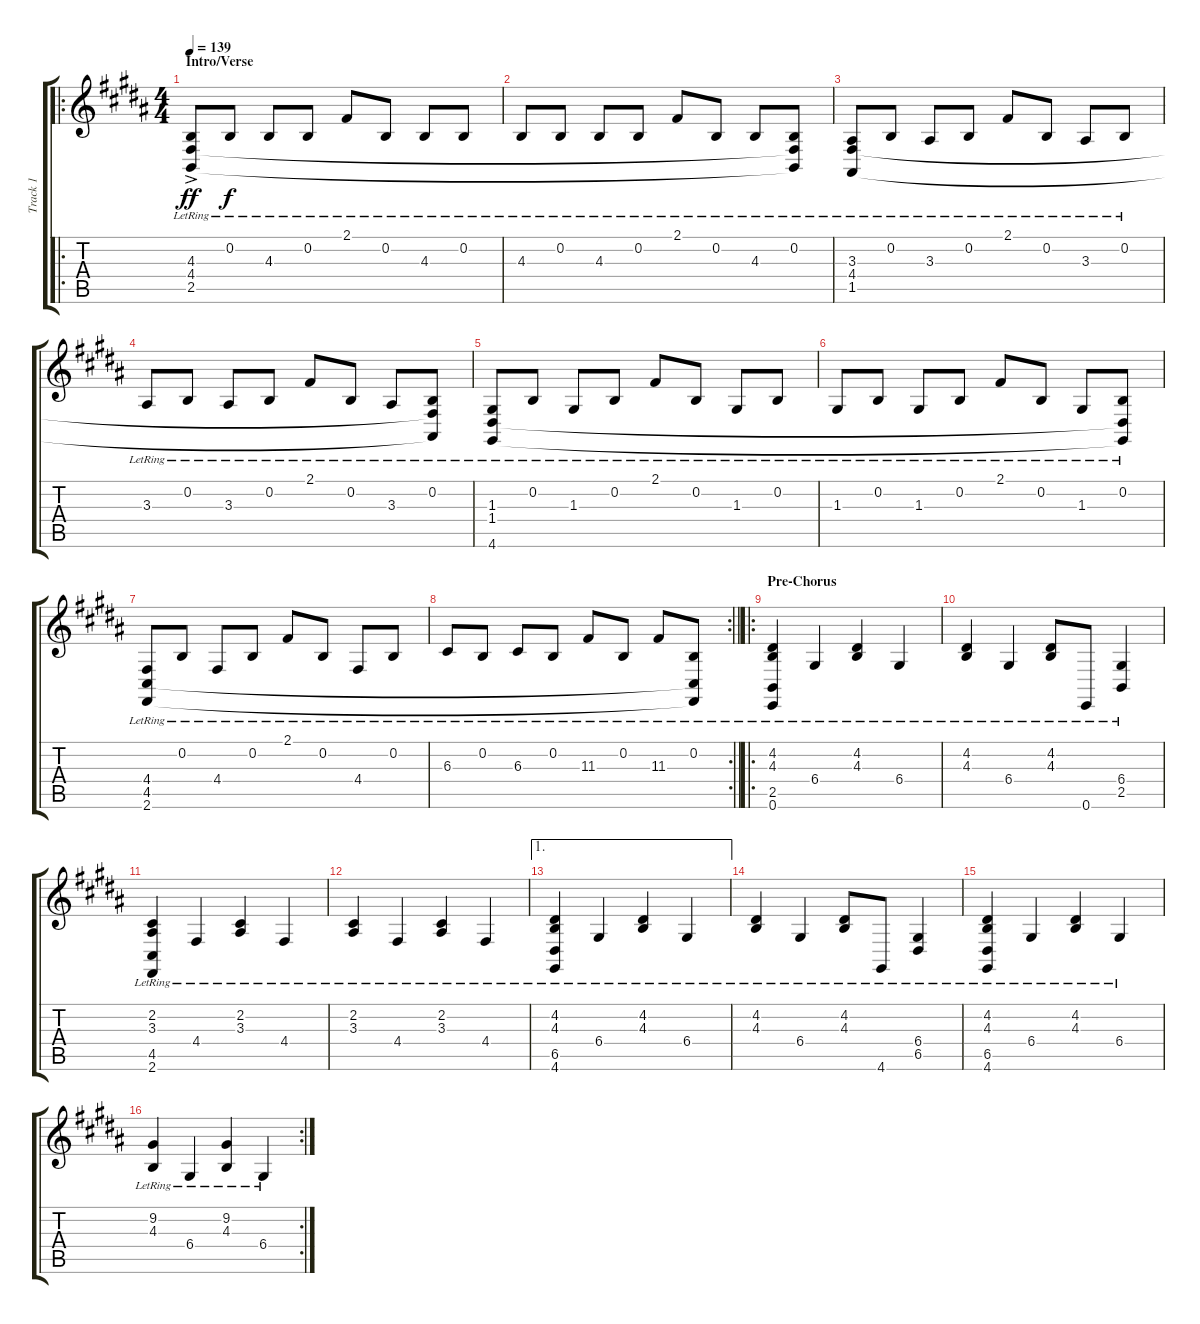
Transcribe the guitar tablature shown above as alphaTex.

\track ("Track 1" "Track 1") {instrument acousticgrandpiano}
\staff {score tabs}
\tuning (E4 B3 G3 D3 A2 E2) {hide}
\ro
\ts (4 4)
\section ("" "Intro/Verse")
\tempo 139
\clef g2
\ks b
(4.3{lr} 4.4 2.5{ac}).8{dy ff instrument acousticgrandpiano} 0.2{lr}.8{dy f} 4.3{lr}.8 0.2{lr}.8 2.1{lr}.8 0.2{lr}.8 4.3{lr}.8 0.2{lr}.8 |
4.3{lr}.8 0.2{lr}.8 4.3{lr}.8 0.2{lr}.8 2.1{lr}.8 0.2{lr}.8 4.3{lr}.8 (0.2{lr} 4.4{t} 2.5{t}).8 |
(3.3{lr} 4.4 1.5).8 0.2{lr}.8 3.3{lr}.8 0.2{lr}.8 2.1{lr}.8 0.2{lr}.8 3.3{lr}.8 0.2{lr}.8 |
3.3{lr}.8 0.2{lr}.8 3.3{lr}.8 0.2{lr}.8 2.1{lr}.8 0.2{lr}.8 3.3{lr}.8 (0.2{lr} 4.4{t} 1.5{t}).8 |
(1.3{lr} 1.4 4.6).8 0.2{lr}.8 1.3{lr}.8 0.2{lr}.8 2.1{lr}.8 0.2{lr}.8 1.3{lr}.8 0.2{lr}.8 |
1.3{lr}.8 0.2{lr}.8 1.3{lr}.8 0.2{lr}.8 2.1{lr}.8 0.2{lr}.8 1.3{lr}.8 (0.2{lr} 1.4{t} 4.6{t}).8 |
(4.4{lr} 4.5 2.6).8 0.2{lr}.8 4.4{lr}.8 0.2{lr}.8 2.1{lr}.8 0.2{lr}.8 4.4{lr}.8 0.2{lr}.8 |
\rc 2
\barLineRight lightlight
6.3{lr}.8 0.2{lr}.8 6.3{lr}.8 0.2{lr}.8 11.3{lr}.8 0.2{lr}.8 11.3{lr}.8 (0.2{lr} 4.5{t} 2.6{t}).8 |
\ro
\section ("" "Pre-Chorus")
(4.2{lr} 4.3{lr} 2.5{lr} 0.6{lr}).4 6.4{lr}.4 (4.2{lr} 4.3{lr}).4 6.4{lr}.4 |
(4.2{lr} 4.3{lr}).4 6.4{lr}.4 (4.2{lr} 4.3{lr}).8 0.6{lr}.8 (6.4{lr} 2.5).4 |
(2.2{lr} 3.3{lr} 4.5{lr} 2.6{lr}).4 4.4{lr}.4 (2.2{lr} 3.3{lr}).4 4.4{lr}.4 |
(2.2{lr} 3.3{lr}).4 4.4{lr}.4 (2.2{lr} 3.3{lr}).4 4.4{lr}.4 |
\ae 1
(4.2{lr} 4.3{lr} 6.5{lr} 4.6{lr}).4 6.4{lr}.4 (4.2{lr} 4.3{lr}).4 6.4{lr}.4 |
(4.2{lr} 4.3{lr}).4 6.4{lr}.4 (4.2{lr} 4.3{lr}).8 4.6{lr}.8 (6.4{lr} 6.5{lr}).4 |
(4.2{lr} 4.3{lr} 6.5{lr} 4.6{lr}).4 6.4{lr}.4 (4.2 4.3{lr}).4 6.4{lr}.4 |
\rc 2
(9.2{lr} 4.3{lr}).4 6.4{lr}.4 (9.2{lr} 4.3{lr}).4 6.4{lr}.4
